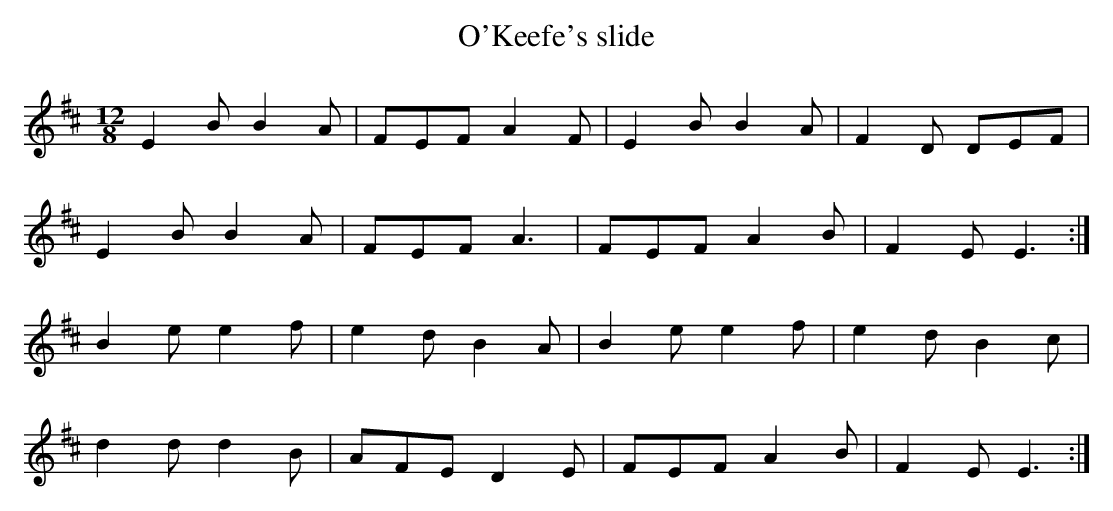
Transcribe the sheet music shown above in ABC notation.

X:1
T:O'Keefe's slide
M:12/8
K:Edor
E2B B2A|FEF A2F|E2B B2A|F2D DEF|
E2B B2A|FEF A3|FEF A2B|F2E E3:|
B2e e2f|e2d B2A|B2e e2f|e2d B2c|
d2d d2B|AFE D2E|FEF A2B|F2E E3:|
